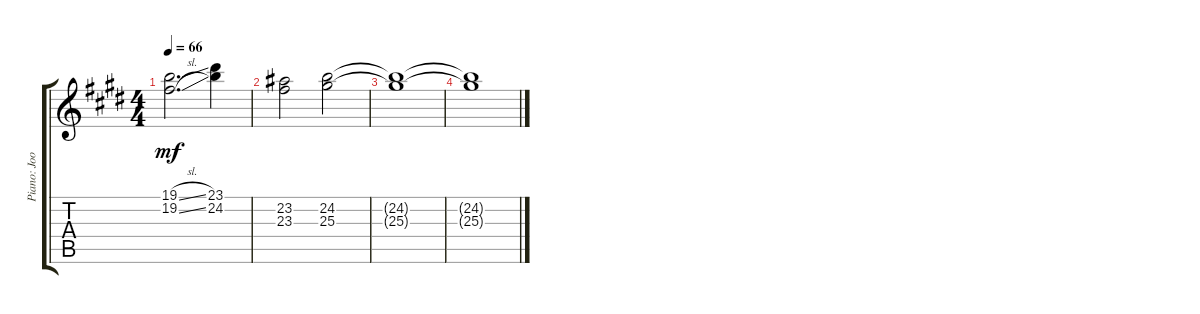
\track ("Piano: Jools" "Piano: Joo") {instrument acousticgrandpiano}
\staff {score tabs}
\tuning (E4 B3 G3 D3 A2 E2) {hide}
\ts (4 4)
\tempo 66
\clef g2
\ks e
(19.1{sl} 19.2{sl}).2{d dy mf} (23.1 24.2).4 |
(23.2 23.3).2 (24.2 25.3).2 |
(24.2{t} 25.3{t}).1 |
(24.2{t} 25.3{t}).1
